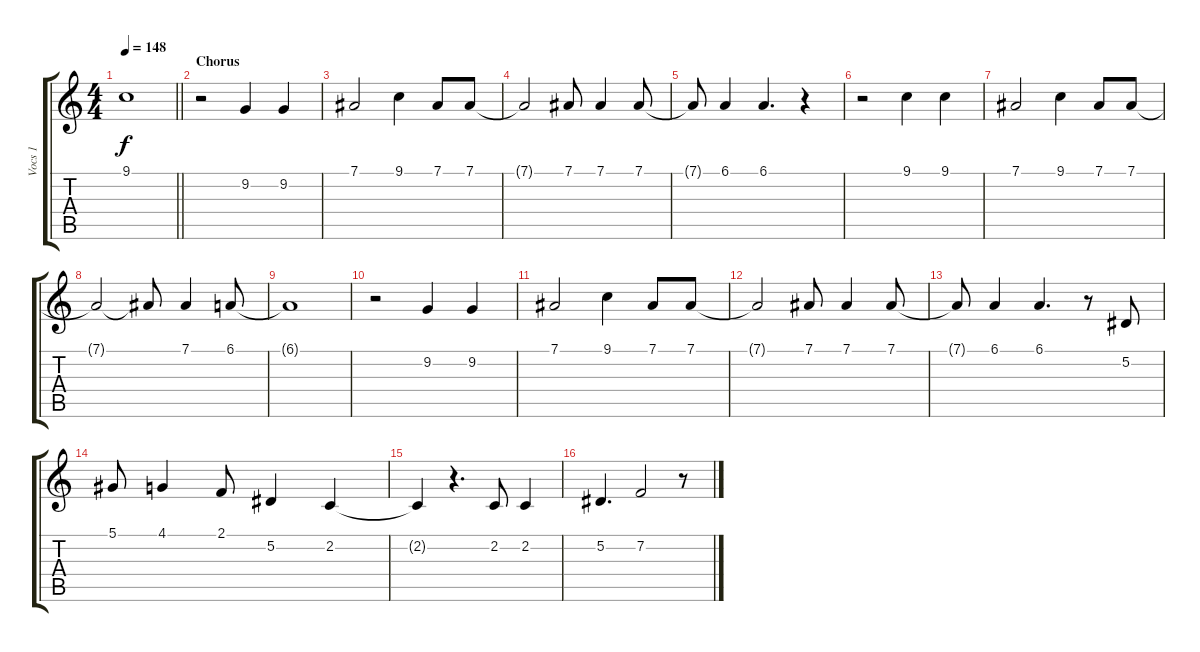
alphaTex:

\track ("Vocs 1" "Vocs 1") {instrument flute}
\staff {score tabs}
\tuning (Eb4 Bb3 Gb3 Db3 Ab2 Eb2) {hide}
\ts (4 4)
\tempo 148
\clef g2
\barLineRight lightlight
\ks c
9.1{t}.1{dy f} |
\section ("" "Chorus")
r.2 9.2.4 9.2.4 |
7.1.2 9.1.4 7.1.8 7.1.8 |
7.1{t}.2 7.1.8 7.1.4 7.1.8 |
7.1{t}.8 6.1.4 6.1.4{d} r.4 |
r.2 9.1.4 9.1.4 |
7.1.2 9.1.4 7.1.8 7.1.8 |
7.1{t}.2 7.1{t}.8 7.1.4 6.1.8 |
6.1{t}.1 |
r.2 9.2.4 9.2.4 |
7.1.2 9.1.4 7.1.8 7.1.8 |
7.1{t}.2 7.1.8 7.1.4 7.1.8 |
7.1{t}.8 6.1.4 6.1.4{d} r.8 5.2.8 |
5.1.8 4.1.4 2.1.8 5.2.4 2.2.4 |
2.2{t}.4 r.4{d} 2.2.8 2.2.4 |
5.2.4{d} 7.2.2 r.8
